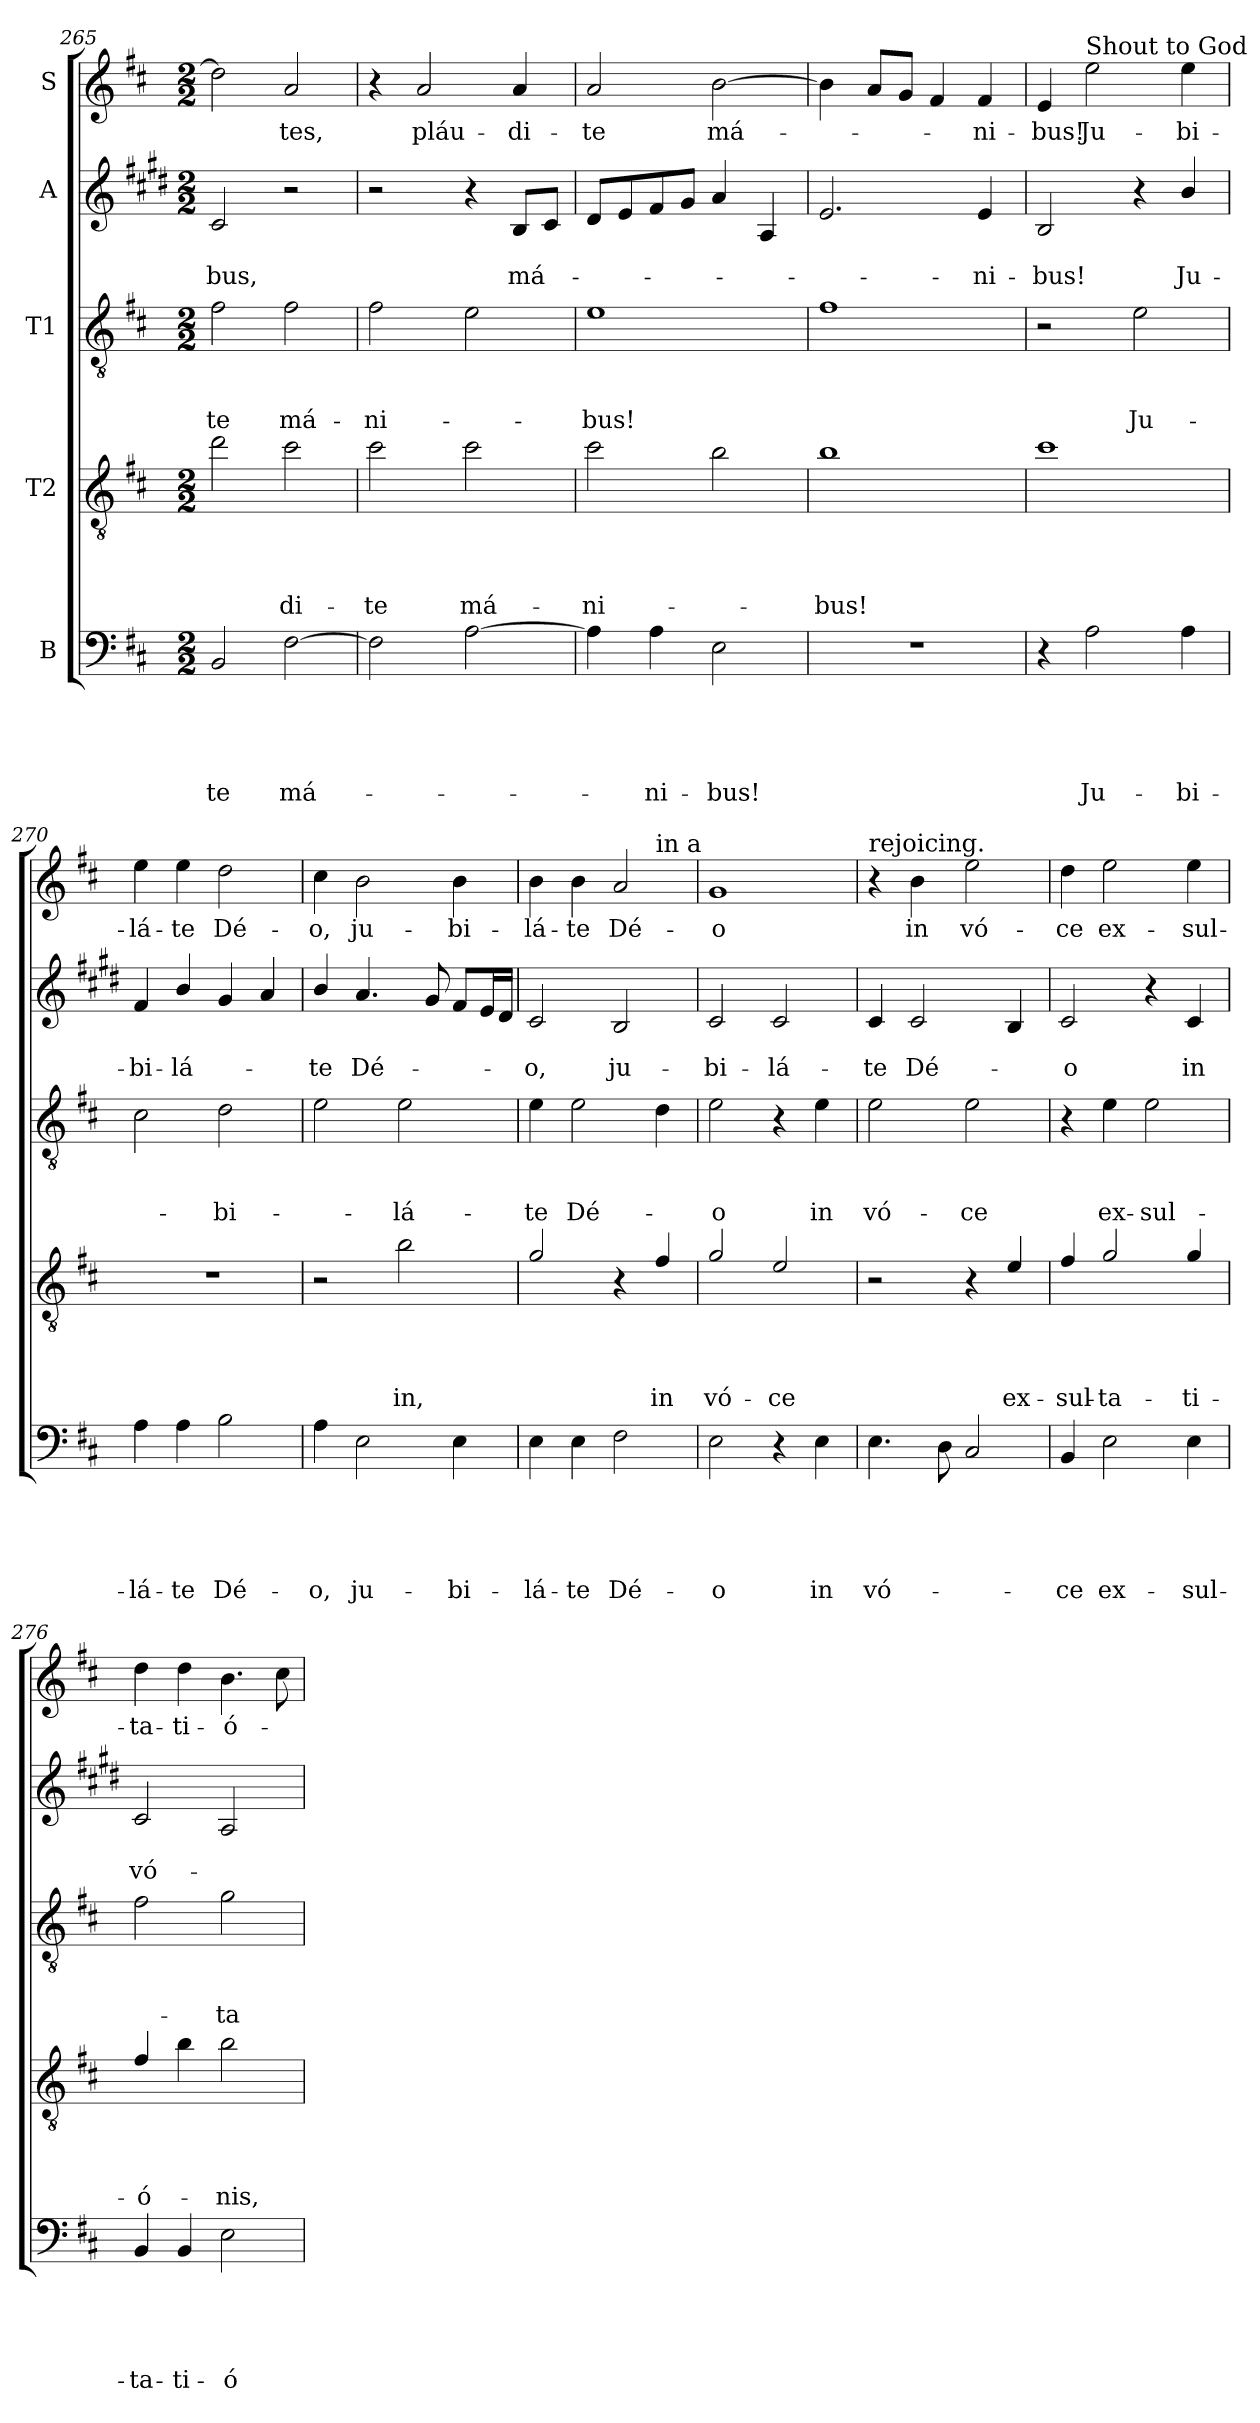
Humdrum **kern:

**kern	**text	**text	**text	**text	**text	**kern	**text	**text	**text	**text	**kern	**text	**text	**text	**kern	**text	**text	**kern	**text
*part5	*part5	*part5	*part5	*part5	*part5	*part4	*part4	*part4	*part4	*part4	*part3	*part3	*part3	*part3	*part2	*part2	*part2	*part1	*part1
*staff5	*staff5	*staff5	*staff5	*staff5	*staff5	*staff4	*staff4	*staff4	*staff4	*staff4	*staff3	*staff3	*staff3	*staff3	*staff2	*staff2	*staff2	*staff1	*staff1
*I"B	*	*	*	*	*	*I"T2	*	*	*	*	*I"T1	*	*	*	*I"A	*	*	*I"S	*
*clefF4	*	*	*	*	*	*clefGv2	*	*	*	*	*clefGv2	*	*	*	*clefG2	*	*	*clefG2	*
*	*	*	*	*	*	*ITrd8c14	*	*	*	*	*	*	*	*	*ITrd1c2	*	*	*	*
*k[f#c#]	*	*	*	*	*	*k[f#c#]	*	*	*	*	*k[f#c#]	*	*	*	*k[f#c#]	*	*	*k[f#c#]	*
*D:	*	*	*	*	*	*D:	*	*	*	*	*D:	*	*	*	*D:	*	*	*D:	*
*M2/2	*	*	*	*	*	*M2/2	*	*	*	*	*M2/2	*	*	*	*M2/2	*	*	*M2/2	*
=265	=265	=265	=265	=265	=265	=265	=265	=265	=265	=265	=265	=265	=265	=265	=265	=265	=265	=265	=265
!	!	!	!	!	!LO:LY:b	!	!	!	!	!	!	!	!	!LO:LY:b	!	!	!LO:LY:b	!	!
2BB/	.	.	.	.	-te	2d\	.	.	.	.	2f#\	.	.	-te	2B/	.	-bus,	2dd\]	.
!	!	!	!	!	!LO:LY:b	!	!	!	!	!LO:LY:b	!	!	!	!LO:LY:b	!	!	!	!	!LO:LY:b
[2F#\	.	.	.	.	má-	2c#\	.	.	.	-di-	2f#\	.	.	má-	2r	.	.	2a/	-tes,
=266	=266	=266	=266	=266	=266	=266	=266	=266	=266	=266	=266	=266	=266	=266	=266	=266	=266	=266	=266
!	!	!	!	!	!	!	!	!	!	!LO:LY:b	!	!	!	!LO:LY:b	!	!	!	!	!
2F#\]	.	.	.	.	.	2c#\	.	.	.	-te	2f#\	.	.	-ni-	2r	.	.	4r	.
!	!	!	!	!	!	!	!	!	!	!	!	!	!	!	!	!	!	!	!LO:LY:b
.	.	.	.	.	.	.	.	.	.	.	.	.	.	.	.	.	.	2a/	pláu-
!	!	!	!	!	!	!	!	!	!	!LO:LY:b	!	!	!	!	!	!	!	!	!
[2A\	.	.	.	.	.	2c#\	.	.	.	má-	2e\	.	.	.	4r	.	.	.	.
!	!	!	!	!	!	!	!	!	!	!	!	!	!	!	!	!	!LO:LY:b	!	!LO:LY:b
.	.	.	.	.	.	.	.	.	.	.	.	.	.	.	8A/L	.	má-	4a/	-di-
.	.	.	.	.	.	.	.	.	.	.	.	.	.	.	8B/J	.	.	.	.
!!LO:LB:g=z
=267	=267	=267	=267	=267	=267	=267	=267	=267	=267	=267	=267	=267	=267	=267	=267	=267	=267	=267	=267
!	!	!	!	!	!	!	!	!	!	!LO:LY:b	!	!	!	!LO:LY:b	!	!	!	!	!LO:LY:b
4A\]	.	.	.	.	.	2c#\	.	.	.	-ni-	1e	.	.	-bus!	8c#/L	.	.	2a/	-te
.	.	.	.	.	.	.	.	.	.	.	.	.	.	.	8d/	.	.	.	.
!	!	!	!	!	!LO:LY:b	!	!	!	!	!	!	!	!	!	!	!	!	!	!
4A\	.	.	.	.	-ni-	.	.	.	.	.	.	.	.	.	8e/	.	.	.	.
.	.	.	.	.	.	.	.	.	.	.	.	.	.	.	8f#/J	.	.	.	.
!	!	!	!	!	!LO:LY:b	!	!	!	!	!	!	!	!	!	!	!	!	!	!LO:LY:b
2E\	.	.	.	.	-bus!	2B\	.	.	.	.	.	.	.	.	4g/	.	.	[2b\	má-
.	.	.	.	.	.	.	.	.	.	.	.	.	.	.	4G/	.	.	.	.
=268	=268	=268	=268	=268	=268	=268	=268	=268	=268	=268	=268	=268	=268	=268	=268	=268	=268	=268	=268
!	!	!	!	!	!	!	!	!	!	!LO:LY:b	!	!	!	!	!	!	!	!	!
1r	.	.	.	.	.	1B	.	.	.	-bus!	1f#	.	.	.	2.d/	.	.	4b\]	.
.	.	.	.	.	.	.	.	.	.	.	.	.	.	.	.	.	.	8a/L	.
.	.	.	.	.	.	.	.	.	.	.	.	.	.	.	.	.	.	8g/J	.
.	.	.	.	.	.	.	.	.	.	.	.	.	.	.	.	.	.	4f#/	.
!	!	!	!	!	!	!	!	!	!	!	!	!	!	!	!	!	!LO:LY:b	!	!LO:LY:b
.	.	.	.	.	.	.	.	.	.	.	.	.	.	.	4d/	.	-ni-	4f#/	-ni-
=269	=269	=269	=269	=269	=269	=269	=269	=269	=269	=269	=269	=269	=269	=269	=269	=269	=269	=269	=269
!	!	!	!	!	!	!	!	!	!	!	!	!	!	!	!	!	!LO:LY:b	!	!LO:LY:b
4r	.	.	.	.	.	1c#	.	.	.	.	2r	.	.	.	2A/	.	-bus!	4e/	-bus!
!	!	!	!	!	!	!	!	!	!	!	!	!	!	!	!	!	!	!LO:TX:a:t=Shout to God	!
!	!	!	!	!	!LO:LY:b	!	!	!	!	!	!	!	!	!	!	!	!	!	!LO:LY:b
2A\	.	.	.	.	Ju-	.	.	.	.	.	.	.	.	.	.	.	.	2ee\	Ju-
!	!	!	!	!	!	!	!	!	!	!	!	!	!	!LO:LY:b	!	!	!	!	!
.	.	.	.	.	.	.	.	.	.	.	2e\	.	.	Ju-	4r	.	.	.	.
!	!	!	!	!	!LO:LY:b	!	!	!	!	!	!	!	!	!	!	!	!LO:LY:b	!	!LO:LY:b
4A\	.	.	.	.	-bi-	.	.	.	.	.	.	.	.	.	4a/	.	Ju-	4ee\	-bi-
=270	=270	=270	=270	=270	=270	=270	=270	=270	=270	=270	=270	=270	=270	=270	=270	=270	=270	=270	=270
!	!	!	!	!	!LO:LY:b	!	!	!	!	!	!	!	!	!	!	!	!LO:LY:b	!	!LO:LY:b
4A\	.	.	.	.	-lá-	1r	.	.	.	.	2c#\	.	.	.	4e/	.	-bi-	4ee\	-lá-
!	!	!	!	!	!LO:LY:b	!	!	!	!	!	!	!	!	!	!	!	!LO:LY:b	!	!LO:LY:b
4A\	.	.	.	.	-te	.	.	.	.	.	.	.	.	.	4a/	.	-lá-	4ee\	-te
!	!	!	!	!	!LO:LY:b	!	!	!	!	!	!	!	!	!LO:LY:b	!	!	!	!	!LO:LY:b
2B\	.	.	.	.	Dé-	.	.	.	.	.	2d\	.	.	-bi-	4f#/	.	.	2dd\	Dé-
.	.	.	.	.	.	.	.	.	.	.	.	.	.	.	4g/	.	.	.	.
=271	=271	=271	=271	=271	=271	=271	=271	=271	=271	=271	=271	=271	=271	=271	=271	=271	=271	=271	=271
!	!	!	!	!	!LO:LY:b	!	!	!	!	!	!	!	!	!	!	!	!LO:LY:b	!	!LO:LY:b
4A\	.	.	.	.	-o,	2r	.	.	.	.	2e\	.	.	.	4a/	.	-te	4cc#\	-o,
!	!	!	!	!	!LO:LY:b	!	!	!	!	!	!	!	!	!	!	!	!LO:LY:b	!	!LO:LY:b
2E\	.	.	.	.	ju-	.	.	.	.	.	.	.	.	.	4.g/	.	Dé-	2b\	ju-
!	!	!	!	!	!	!	!	!	!	!LO:LY:b	!	!	!	!LO:LY:b	!	!	!	!	!
.	.	.	.	.	.	2B\	.	.	.	in,	2e\	.	.	-lá-	.	.	.	.	.
.	.	.	.	.	.	.	.	.	.	.	.	.	.	.	8f#/	.	.	.	.
!	!	!	!	!	!LO:LY:b	!	!	!	!	!	!	!	!	!	!	!	!	!	!LO:LY:b
4E\	.	.	.	.	-bi-	.	.	.	.	.	.	.	.	.	8e/L	.	.	4b\	-bi-
.	.	.	.	.	.	.	.	.	.	.	.	.	.	.	16d/L	.	.	.	.
.	.	.	.	.	.	.	.	.	.	.	.	.	.	.	16c#/JJ	.	.	.	.
!!LO:PB:g=z
=272	=272	=272	=272	=272	=272	=272	=272	=272	=272	=272	=272	=272	=272	=272	=272	=272	=272	=272	=272
!	!	!	!	!	!LO:LY:b	!	!	!	!	!	!	!	!	!LO:LY:b	!	!	!LO:LY:b	!	!LO:LY:b
*	*	*	*	*	*	*	*	*	*	*	*	*	*	*	*	*	*	*^	*
4E\	.	.	.	.	-lá-	2G/	.	.	.	.	4e\	.	.	-te	2B/	.	-o,	4b\	2.ryy	-lá-
!	!	!	!	!	!LO:LY:b	!	!	!	!	!	!	!	!	!LO:LY:b	!	!	!	!	!	!LO:LY:b
4E\	.	.	.	.	-te	.	.	.	.	.	2e\	.	.	Dé-	.	.	.	4b\	.	-te
!	!	!	!	!	!LO:LY:b	!	!	!	!	!	!	!	!	!	!	!	!LO:LY:b	!	!	!LO:LY:b
2F#\	.	.	.	.	Dé-	4r	.	.	.	.	.	.	.	.	2A/	.	ju-	2a/	.	Dé-
!	!	!	!	!	!	!	!	!	!	!	!	!	!	!	!	!	!	!	!LO:TX:a:t=in a	!
!	!	!	!	!	!	!	!	!	!	!LO:LY:b	!	!	!	!	!	!	!	!	!	!
.	.	.	.	.	.	4F#/	.	.	.	in	4d\	.	.	.	.	.	.	.	4ryy	.
=273	=273	=273	=273	=273	=273	=273	=273	=273	=273	=273	=273	=273	=273	=273	=273	=273	=273	=273	=273	=273
!	!	!	!	!	!	!	!	!	!	!	!	!	!	!	!	!	!	!LO:TX:a:t=voice of	!	!
!	!	!	!	!	!LO:LY:b	!	!	!	!	!LO:LY:b	!	!	!	!LO:LY:b	!	!	!LO:LY:b	!	!	!LO:LY:b
*	*	*	*	*	*	*	*	*	*	*	*	*	*	*	*	*	*	*v	*v	*
2E\	.	.	.	.	-o	2G/	.	.	.	vó-	2e\	.	.	-o	2B/	.	-bi-	1g	-o
!	!	!	!	!	!	!	!	!	!	!LO:LY:b	!	!	!	!	!	!	!LO:LY:b	!	!
4r	.	.	.	.	.	2E/	.	.	.	-ce	4r	.	.	.	2B/	.	-lá-	.	.
!	!	!	!	!	!LO:LY:b	!	!	!	!	!	!	!	!	!LO:LY:b	!	!	!	!	!
4E\	.	.	.	.	in	.	.	.	.	.	4e\	.	.	in	.	.	.	.	.
=274	=274	=274	=274	=274	=274	=274	=274	=274	=274	=274	=274	=274	=274	=274	=274	=274	=274	=274	=274
!	!	!	!	!	!	!	!	!	!	!	!	!	!	!	!	!	!	!LO:TX:a:t=rejoicing.	!
!	!	!	!	!	!LO:LY:b	!	!	!	!	!	!	!	!	!LO:LY:b	!	!	!LO:LY:b	!	!
4.E\	.	.	.	.	vó-	2r	.	.	.	.	2e\	.	.	vó-	4B/	.	-te	4r	.
!	!	!	!	!	!	!	!	!	!	!	!	!	!	!	!	!	!LO:LY:b	!	!LO:LY:b
.	.	.	.	.	.	.	.	.	.	.	.	.	.	.	2B/	.	Dé-	4b\	in
8D\	.	.	.	.	.	.	.	.	.	.	.	.	.	.	.	.	.	.	.
!	!	!	!	!	!	!	!	!	!	!	!	!	!	!LO:LY:b	!	!	!	!	!LO:LY:b
2C#/	.	.	.	.	.	4r	.	.	.	.	2e\	.	.	-ce	.	.	.	2ee\	vó-
!	!	!	!	!	!	!	!	!	!	!LO:LY:b	!	!	!	!	!	!	!	!	!
.	.	.	.	.	.	4E/	.	.	.	ex-	.	.	.	.	4A/	.	.	.	.
=275	=275	=275	=275	=275	=275	=275	=275	=275	=275	=275	=275	=275	=275	=275	=275	=275	=275	=275	=275
!	!	!	!	!	!LO:LY:b	!	!	!	!	!LO:LY:b	!	!	!	!	!	!	!LO:LY:b	!	!LO:LY:b
4BB/	.	.	.	.	-ce	4F#/	.	.	.	-sul-	4r	.	.	.	2B/	.	-o	4dd\	-ce
!	!	!	!	!	!LO:LY:b	!	!	!	!	!LO:LY:b	!	!	!	!LO:LY:b	!	!	!	!	!LO:LY:b
2E\	.	.	.	.	ex-	2G/	.	.	.	-ta-	4e\	.	.	ex-	.	.	.	2ee\	ex-
!	!	!	!	!	!	!	!	!	!	!	!	!	!	!LO:LY:b	!	!	!	!	!
.	.	.	.	.	.	.	.	.	.	.	2e\	.	.	-sul-	4r	.	.	.	.
!	!	!	!	!	!LO:LY:b	!	!	!	!	!LO:LY:b	!	!	!	!	!	!	!LO:LY:b	!	!LO:LY:b
4E\	.	.	.	.	-sul-	4G/	.	.	.	-ti-	.	.	.	.	4B/	.	in	4ee\	-sul-
=276	=276	=276	=276	=276	=276	=276	=276	=276	=276	=276	=276	=276	=276	=276	=276	=276	=276	=276	=276
!	!	!	!	!	!LO:LY:b	!	!	!	!	!LO:LY:b	!	!	!	!	!	!	!LO:LY:b	!	!LO:LY:b
4BB/	.	.	.	.	-ta-	4F#/	.	.	.	-ó-	2f#\	.	.	.	2B/	.	vó-	4dd\	-ta-
!	!	!	!	!	!LO:LY:b	!	!	!	!	!	!	!	!	!	!	!	!	!	!LO:LY:b
4BB/	.	.	.	.	-ti-	4B\	.	.	.	.	.	.	.	.	.	.	.	4dd\	-ti-
!	!	!	!	!	!LO:LY:b	!	!	!	!	!LO:LY:b	!	!	!	!LO:LY:b	!	!	!	!	!LO:LY:b
2E\	.	.	.	.	-ó-	2B\	.	.	.	-nis,	2g\	.	.	-ta-	2G/	.	.	4.b\	-ó-
.	.	.	.	.	.	.	.	.	.	.	.	.	.	.	.	.	.	8cc#\	.
=	=	=	=	=	=	=	=	=	=	=	=	=	=	=	=	=	=	=	=
*-	*-	*-	*-	*-	*-	*-	*-	*-	*-	*-	*-	*-	*-	*-	*-	*-	*-	*-	*-
